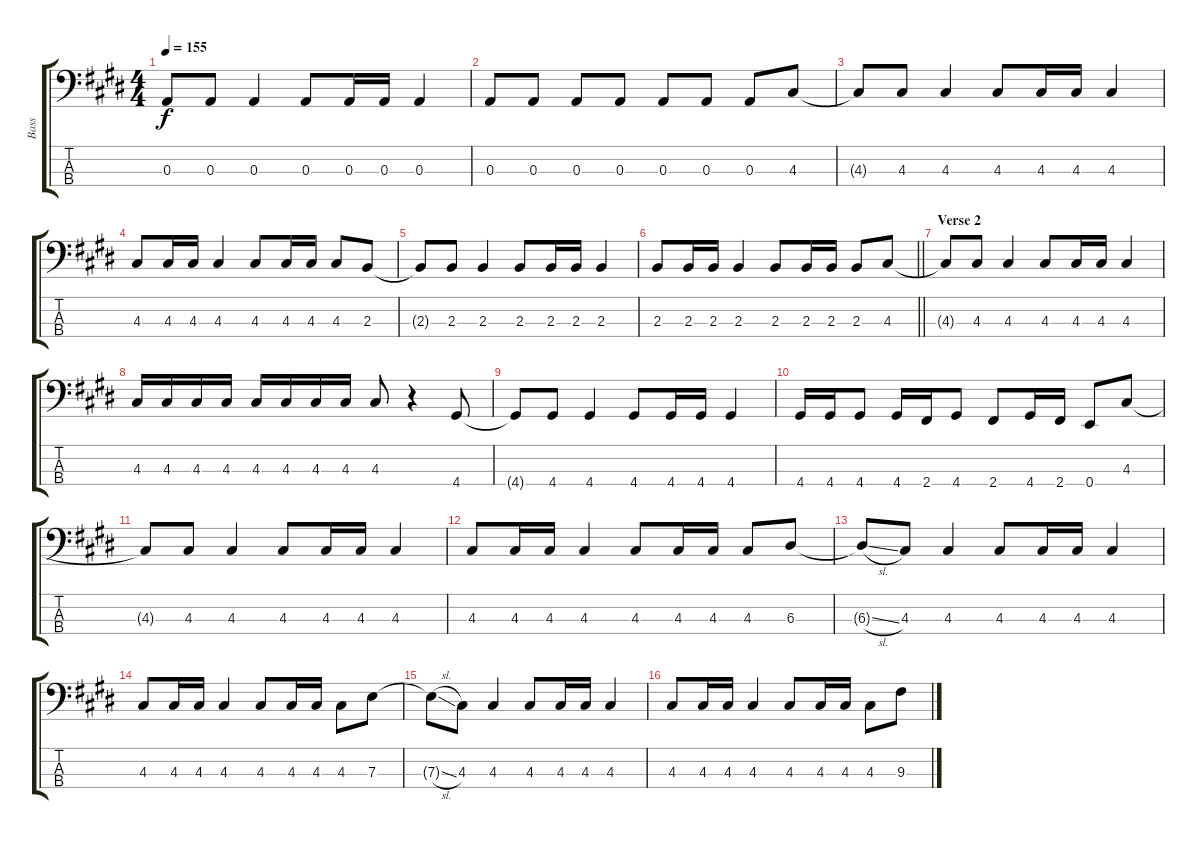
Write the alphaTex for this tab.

\track ("Bass" "Bass") {instrument electricbassfinger}
\staff {score tabs}
\tuning (G2 D2 A1 E1) {hide}
\ts (4 4)
\tempo 155
\clef f4
\ks e
0.3{t}.8{dy f} 0.3.8 0.3.4 0.3.8 0.3.16 0.3.16 0.3.4 |
0.3.8 0.3.8 0.3.8 0.3.8 0.3.8 0.3.8 0.3.8 4.3.8 |
4.3{t}.8 4.3.8 4.3.4 4.3.8 4.3.16 4.3.16 4.3.4 |
4.3.8 4.3.16 4.3.16 4.3.4 4.3.8 4.3.16 4.3.16 4.3.8 2.3.8 |
2.3{t}.8 2.3.8 2.3.4 2.3.8 2.3.16 2.3.16 2.3.4 |
\barLineRight lightlight
2.3.8 2.3.16 2.3.16 2.3.4 2.3.8 2.3.16 2.3.16 2.3.8 4.3.8 |
\section ("" "Verse 2")
4.3{t}.8 4.3.8 4.3.4 4.3.8 4.3.16 4.3.16 4.3.4 |
4.3.16 4.3.16 4.3.16 4.3.16 4.3.16 4.3.16 4.3.16 4.3.16 4.3.8 r.4 4.4.8 |
4.4{t}.8 4.4.8 4.4.4 4.4.8 4.4.16 4.4.16 4.4.4 |
4.4.16 4.4.16 4.4.8 4.4.16 2.4.16 4.4.8 2.4.8 4.4.16 2.4.16 0.4.8 4.3.8 |
4.3{t}.8 4.3.8 4.3.4 4.3.8 4.3.16 4.3.16 4.3.4 |
4.3.8 4.3.16 4.3.16 4.3.4 4.3.8 4.3.16 4.3.16 4.3.8 6.3.8 |
6.3{sl t}.8 4.3.8 4.3.4 4.3.8 4.3.16 4.3.16 4.3.4 |
4.3.8 4.3.16 4.3.16 4.3.4 4.3.8 4.3.16 4.3.16 4.3.8 7.3.8 |
7.3{sl t}.8 4.3.8 4.3.4 4.3.8 4.3.16 4.3.16 4.3.4 |
4.3.8 4.3.16 4.3.16 4.3.4 4.3.8 4.3.16 4.3.16 4.3.8 9.3.8
